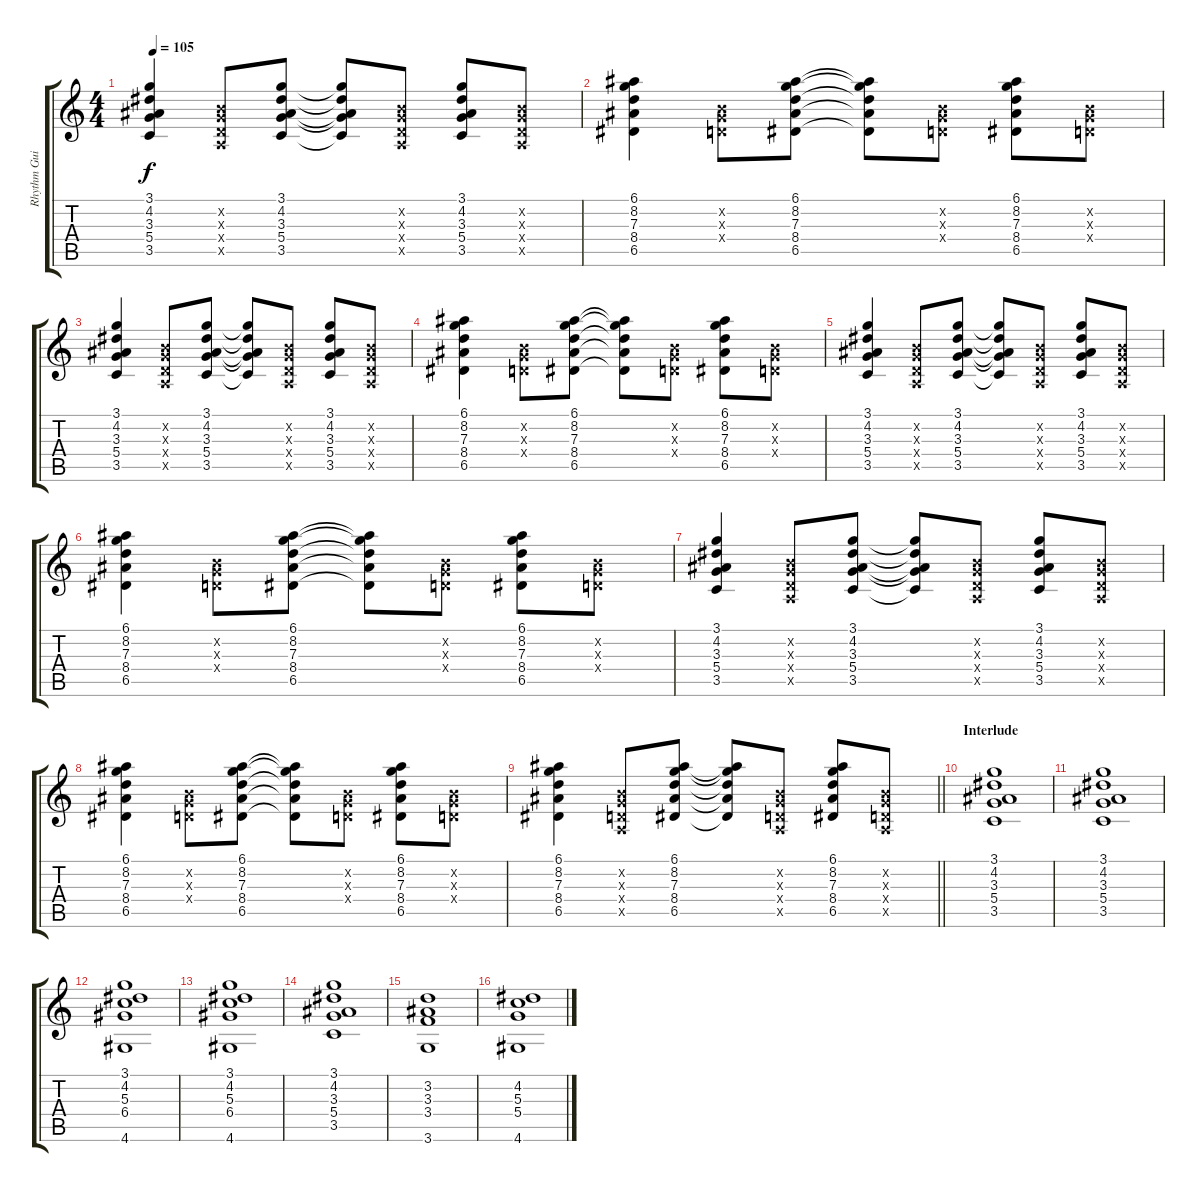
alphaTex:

\track ("Rhythm Guitar" "Rhythm Gui") {instrument electricguitarjazz bank 255}
\staff {score tabs}
\tuning (E4 B3 G3 D3 A2 E2) {hide}
\ts (4 4)
\tempo 105
\clef g2
\ks c
(3.1 4.2 3.3 5.4 3.5).4{dy f} (0.2{x} 0.3{x} 0.4{x} 0.5{x}).8 (3.1 4.2 3.3 5.4 3.5).8 (3.1{t} 4.2{t} 3.3{t} 5.4{t} 3.5{t}).8 (0.2{x} 0.3{x} 0.4{x} 0.5{x}).8 (3.1 4.2 3.3 5.4 3.5).8 (0.2{x} 0.3{x} 0.4{x} 0.5{x}).8 |
(6.1 8.2 7.3 8.4 6.5).4 (0.2{x} 0.3{x} 0.4{x}).8 (6.1 8.2 7.3 8.4 6.5).8 (6.1{t} 8.2{t} 7.3{t} 8.4{t} 6.5{t}).8 (0.2{x} 0.3{x} 0.4{x}).8 (6.1 8.2 7.3 8.4 6.5).8 (0.2{x} 0.3{x} 0.4{x}).8 |
(3.1 4.2 3.3 5.4 3.5).4 (0.2{x} 0.3{x} 0.4{x} 0.5{x}).8 (3.1 4.2 3.3 5.4 3.5).8 (3.1{t} 4.2{t} 3.3{t} 5.4{t} 3.5{t}).8 (0.2{x} 0.3{x} 0.4{x} 0.5{x}).8 (3.1 4.2 3.3 5.4 3.5).8 (0.2{x} 0.3{x} 0.4{x} 0.5{x}).8 |
(6.1 8.2 7.3 8.4 6.5).4 (0.2{x} 0.3{x} 0.4{x}).8 (6.1 8.2 7.3 8.4 6.5).8 (6.1{t} 8.2{t} 7.3{t} 8.4{t} 6.5{t}).8 (0.2{x} 0.3{x} 0.4{x}).8 (6.1 8.2 7.3 8.4 6.5).8 (0.2{x} 0.3{x} 0.4{x}).8 |
(3.1 4.2 3.3 5.4 3.5).4 (0.2{x} 0.3{x} 0.4{x} 0.5{x}).8 (3.1 4.2 3.3 5.4 3.5).8 (3.1{t} 4.2{t} 3.3{t} 5.4{t} 3.5{t}).8 (0.2{x} 0.3{x} 0.4{x} 0.5{x}).8 (3.1 4.2 3.3 5.4 3.5).8 (0.2{x} 0.3{x} 0.4{x} 0.5{x}).8 |
(6.1 8.2 7.3 8.4 6.5).4 (0.2{x} 0.3{x} 0.4{x}).8 (6.1 8.2 7.3 8.4 6.5).8 (6.1{t} 8.2{t} 7.3{t} 8.4{t} 6.5{t}).8 (0.2{x} 0.3{x} 0.4{x}).8 (6.1 8.2 7.3 8.4 6.5).8 (0.2{x} 0.3{x} 0.4{x}).8 |
(3.1 4.2 3.3 5.4 3.5).4 (0.2{x} 0.3{x} 0.4{x} 0.5{x}).8 (3.1 4.2 3.3 5.4 3.5).8 (3.1{t} 4.2{t} 3.3{t} 5.4{t} 3.5{t}).8 (0.2{x} 0.3{x} 0.4{x} 0.5{x}).8 (3.1 4.2 3.3 5.4 3.5).8 (0.2{x} 0.3{x} 0.4{x} 0.5{x}).8 |
(6.1 8.2 7.3 8.4 6.5).4 (0.2{x} 0.3{x} 0.4{x}).8 (6.1 8.2 7.3 8.4 6.5).8 (6.1{t} 8.2{t} 7.3{t} 8.4{t} 6.5{t}).8 (0.2{x} 0.3{x} 0.4{x}).8 (6.1 8.2 7.3 8.4 6.5).8 (0.2{x} 0.3{x} 0.4{x}).8 |
\barLineRight lightlight
(6.1 8.2 7.3 8.4 6.5).4 (0.2{x} 0.3{x} 0.4{x} 0.5{x}).8 (6.1 8.2 7.3 8.4 6.5).8 (6.1{t} 8.2{t} 7.3{t} 8.4{t} 6.5{t}).8 (0.2{x} 0.3{x} 0.4{x} 0.5{x}).8 (6.1 8.2 7.3 8.4 6.5).8 (0.2{x} 0.3{x} 0.4{x} 0.5{x}).8 |
\section ("" "Interlude")
(3.1 4.2 3.3 5.4 3.5).1 |
(3.1 4.2 3.3 5.4 3.5).1 |
(3.1 4.2 5.3 6.4 4.6).1 |
(3.1 4.2 5.3 6.4 4.6).1 |
(3.1 4.2 3.3 5.4 3.5).1 |
(3.2 3.3 3.4 3.6).1 |
(4.2 5.3 5.4 4.6).1
